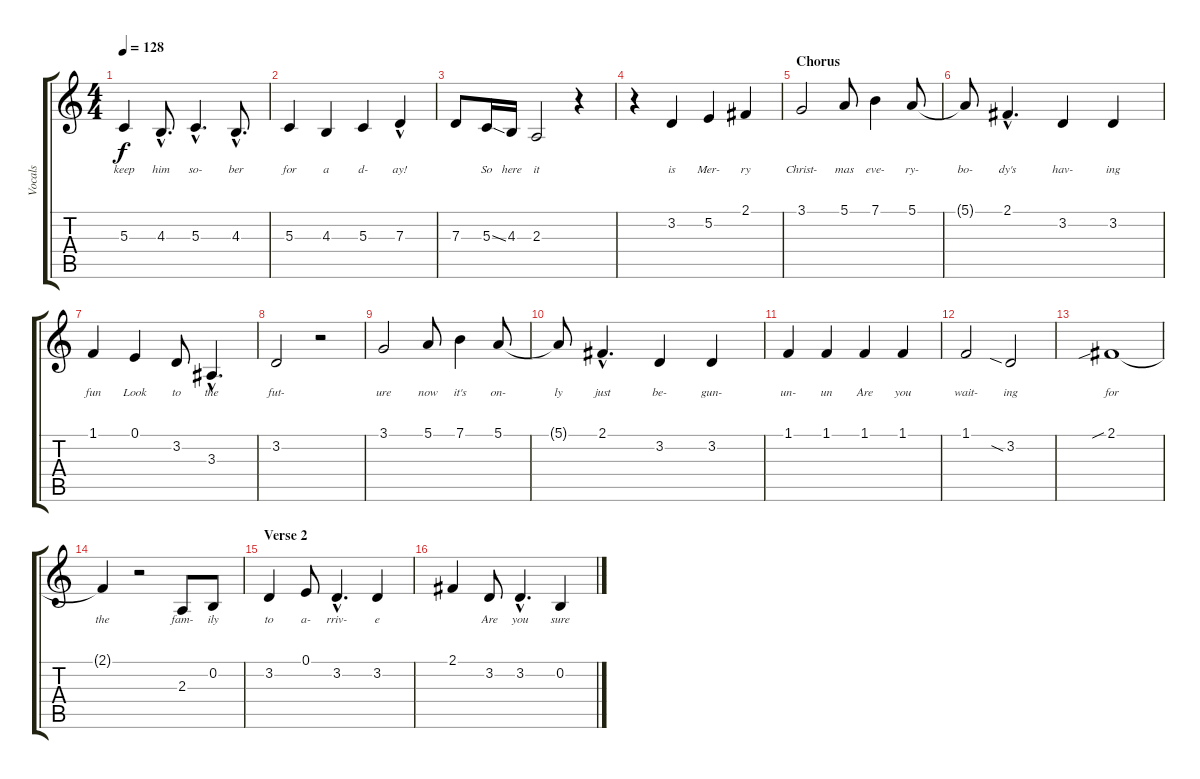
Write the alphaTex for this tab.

\track ("Vocals" "Vocals") {instrument lead5charang}
\staff {score tabs}
\tuning (E4 B3 G3 D3 A2 E2) {hide}
\ts (4 4)
\tempo 128
\clef g2
\ks c
5.3.4{lyrics (0 "keep") lyrics (1 "") lyrics (2 "") lyrics (3 "") lyrics (4 "") dy f} 4.3{hac}.8{d lyrics (0 "him") lyrics (1 "") lyrics (2 "") lyrics (3 "") lyrics (4 "")} 5.3{hac}.4{d lyrics (0 "so-") lyrics (1 "") lyrics (2 "") lyrics (3 "") lyrics (4 "")} 4.3{hac}.8{d lyrics (0 "ber") lyrics (1 "") lyrics (2 "") lyrics (3 "") lyrics (4 "")} |
5.3.4{lyrics (0 "for") lyrics (1 "") lyrics (2 "") lyrics (3 "") lyrics (4 "")} 4.3.4{lyrics (0 "a") lyrics (1 "") lyrics (2 "") lyrics (3 "") lyrics (4 "")} 5.3.4{lyrics (0 "d-") lyrics (1 "") lyrics (2 "") lyrics (3 "") lyrics (4 "")} 7.3{hac}.4{lyrics (0 "ay!") lyrics (1 "") lyrics (2 "") lyrics (3 "") lyrics (4 "")} |
7.3.8{lyrics (0 "") lyrics (1 "") lyrics (2 "") lyrics (3 "") lyrics (4 "")} 5.3{ss}.16{lyrics (0 "So") lyrics (1 "") lyrics (2 "") lyrics (3 "") lyrics (4 "")} 4.3.16{lyrics (0 "here") lyrics (1 "") lyrics (2 "") lyrics (3 "") lyrics (4 "")} 2.3.2{lyrics (0 "it") lyrics (1 "") lyrics (2 "") lyrics (3 "") lyrics (4 "")} r.4 |
r.4{volume 16} 3.2.4{lyrics (0 "is") lyrics (1 "") lyrics (2 "") lyrics (3 "") lyrics (4 "")} 5.2.4{lyrics (0 "Mer-") lyrics (1 "") lyrics (2 "") lyrics (3 "") lyrics (4 "")} 2.1.4{lyrics (0 "ry") lyrics (1 "") lyrics (2 "") lyrics (3 "") lyrics (4 "")} |
\section ("" "Chorus")
3.1.2{lyrics (0 "Christ-") lyrics (1 "") lyrics (2 "") lyrics (3 "") lyrics (4 "")} 5.1.8{lyrics (0 "mas") lyrics (1 "") lyrics (2 "") lyrics (3 "") lyrics (4 "")} 7.1.4{lyrics (0 "eve-") lyrics (1 "") lyrics (2 "") lyrics (3 "") lyrics (4 "")} 5.1.8{lyrics (0 "ry-") lyrics (1 "") lyrics (2 "") lyrics (3 "") lyrics (4 "")} |
5.1{t}.8{lyrics (0 "bo-") lyrics (1 "") lyrics (2 "") lyrics (3 "") lyrics (4 "")} 2.1{hac}.4{d lyrics (0 "dy's") lyrics (1 "") lyrics (2 "") lyrics (3 "") lyrics (4 "")} 3.2.4{lyrics (0 "hav-") lyrics (1 "") lyrics (2 "") lyrics (3 "") lyrics (4 "")} 3.2.4{lyrics (0 "ing") lyrics (1 "") lyrics (2 "") lyrics (3 "") lyrics (4 "")} |
1.1.4{lyrics (0 "fun") lyrics (1 "") lyrics (2 "") lyrics (3 "") lyrics (4 "")} 0.1.4{lyrics (0 "Look") lyrics (1 "") lyrics (2 "") lyrics (3 "") lyrics (4 "")} 3.2.8{lyrics (0 "to") lyrics (1 "") lyrics (2 "") lyrics (3 "") lyrics (4 "")} 3.3{hac}.4{d lyrics (0 "the") lyrics (1 "") lyrics (2 "") lyrics (3 "") lyrics (4 "")} |
3.2.2{lyrics (0 "fut-") lyrics (1 "") lyrics (2 "") lyrics (3 "") lyrics (4 "")} r.2 |
3.1.2{lyrics (0 "ure") lyrics (1 "") lyrics (2 "") lyrics (3 "") lyrics (4 "")} 5.1.8{lyrics (0 "now") lyrics (1 "") lyrics (2 "") lyrics (3 "") lyrics (4 "")} 7.1.4{lyrics (0 "it's") lyrics (1 "") lyrics (2 "") lyrics (3 "") lyrics (4 "")} 5.1.8{lyrics (0 "on-") lyrics (1 "") lyrics (2 "") lyrics (3 "") lyrics (4 "")} |
5.1{t}.8{lyrics (0 "ly") lyrics (1 "") lyrics (2 "") lyrics (3 "") lyrics (4 "")} 2.1{hac}.4{d lyrics (0 "just") lyrics (1 "") lyrics (2 "") lyrics (3 "") lyrics (4 "")} 3.2.4{lyrics (0 "be-") lyrics (1 "") lyrics (2 "") lyrics (3 "") lyrics (4 "")} 3.2.4{lyrics (0 "gun-") lyrics (1 "") lyrics (2 "") lyrics (3 "") lyrics (4 "")} |
1.1.4{lyrics (0 "un-") lyrics (1 "") lyrics (2 "") lyrics (3 "") lyrics (4 "")} 1.1.4{lyrics (0 "un") lyrics (1 "") lyrics (2 "") lyrics (3 "") lyrics (4 "")} 1.1.4{lyrics (0 "Are") lyrics (1 "") lyrics (2 "") lyrics (3 "") lyrics (4 "")} 1.1.4{lyrics (0 "you") lyrics (1 "") lyrics (2 "") lyrics (3 "") lyrics (4 "")} |
1.1.2{lyrics (0 "wait-") lyrics (1 "") lyrics (2 "") lyrics (3 "") lyrics (4 "")} 3.2{sia}.2{lyrics (0 "ing") lyrics (1 "") lyrics (2 "") lyrics (3 "") lyrics (4 "")} |
2.1{sib}.1{lyrics (0 "for") lyrics (1 "") lyrics (2 "") lyrics (3 "") lyrics (4 "")} |
2.1{t}.4{lyrics (0 "the") lyrics (1 "") lyrics (2 "") lyrics (3 "") lyrics (4 "")} r.2 2.3.8{lyrics (0 "fam-") lyrics (1 "") lyrics (2 "") lyrics (3 "") lyrics (4 "") volume 14} 0.2.8{lyrics (0 "ily") lyrics (1 "") lyrics (2 "") lyrics (3 "") lyrics (4 "")} |
\section ("" "Verse 2")
3.2.4{lyrics (0 "to") lyrics (1 "") lyrics (2 "") lyrics (3 "") lyrics (4 "")} 0.1.8{lyrics (0 "a-") lyrics (1 "") lyrics (2 "") lyrics (3 "") lyrics (4 "")} 3.2{hac}.4{d lyrics (0 "rriv-") lyrics (1 "") lyrics (2 "") lyrics (3 "") lyrics (4 "")} 3.2.4{lyrics (0 "e") lyrics (1 "") lyrics (2 "") lyrics (3 "") lyrics (4 "")} |
2.1.4{lyrics (0 "") lyrics (1 "") lyrics (2 "") lyrics (3 "") lyrics (4 "")} 3.2.8{lyrics (0 "Are") lyrics (1 "") lyrics (2 "") lyrics (3 "") lyrics (4 "")} 3.2{hac}.4{d lyrics (0 "you") lyrics (1 "") lyrics (2 "") lyrics (3 "") lyrics (4 "")} 0.2.4{lyrics (0 "sure") lyrics (1 "") lyrics (2 "") lyrics (3 "") lyrics (4 "")}
